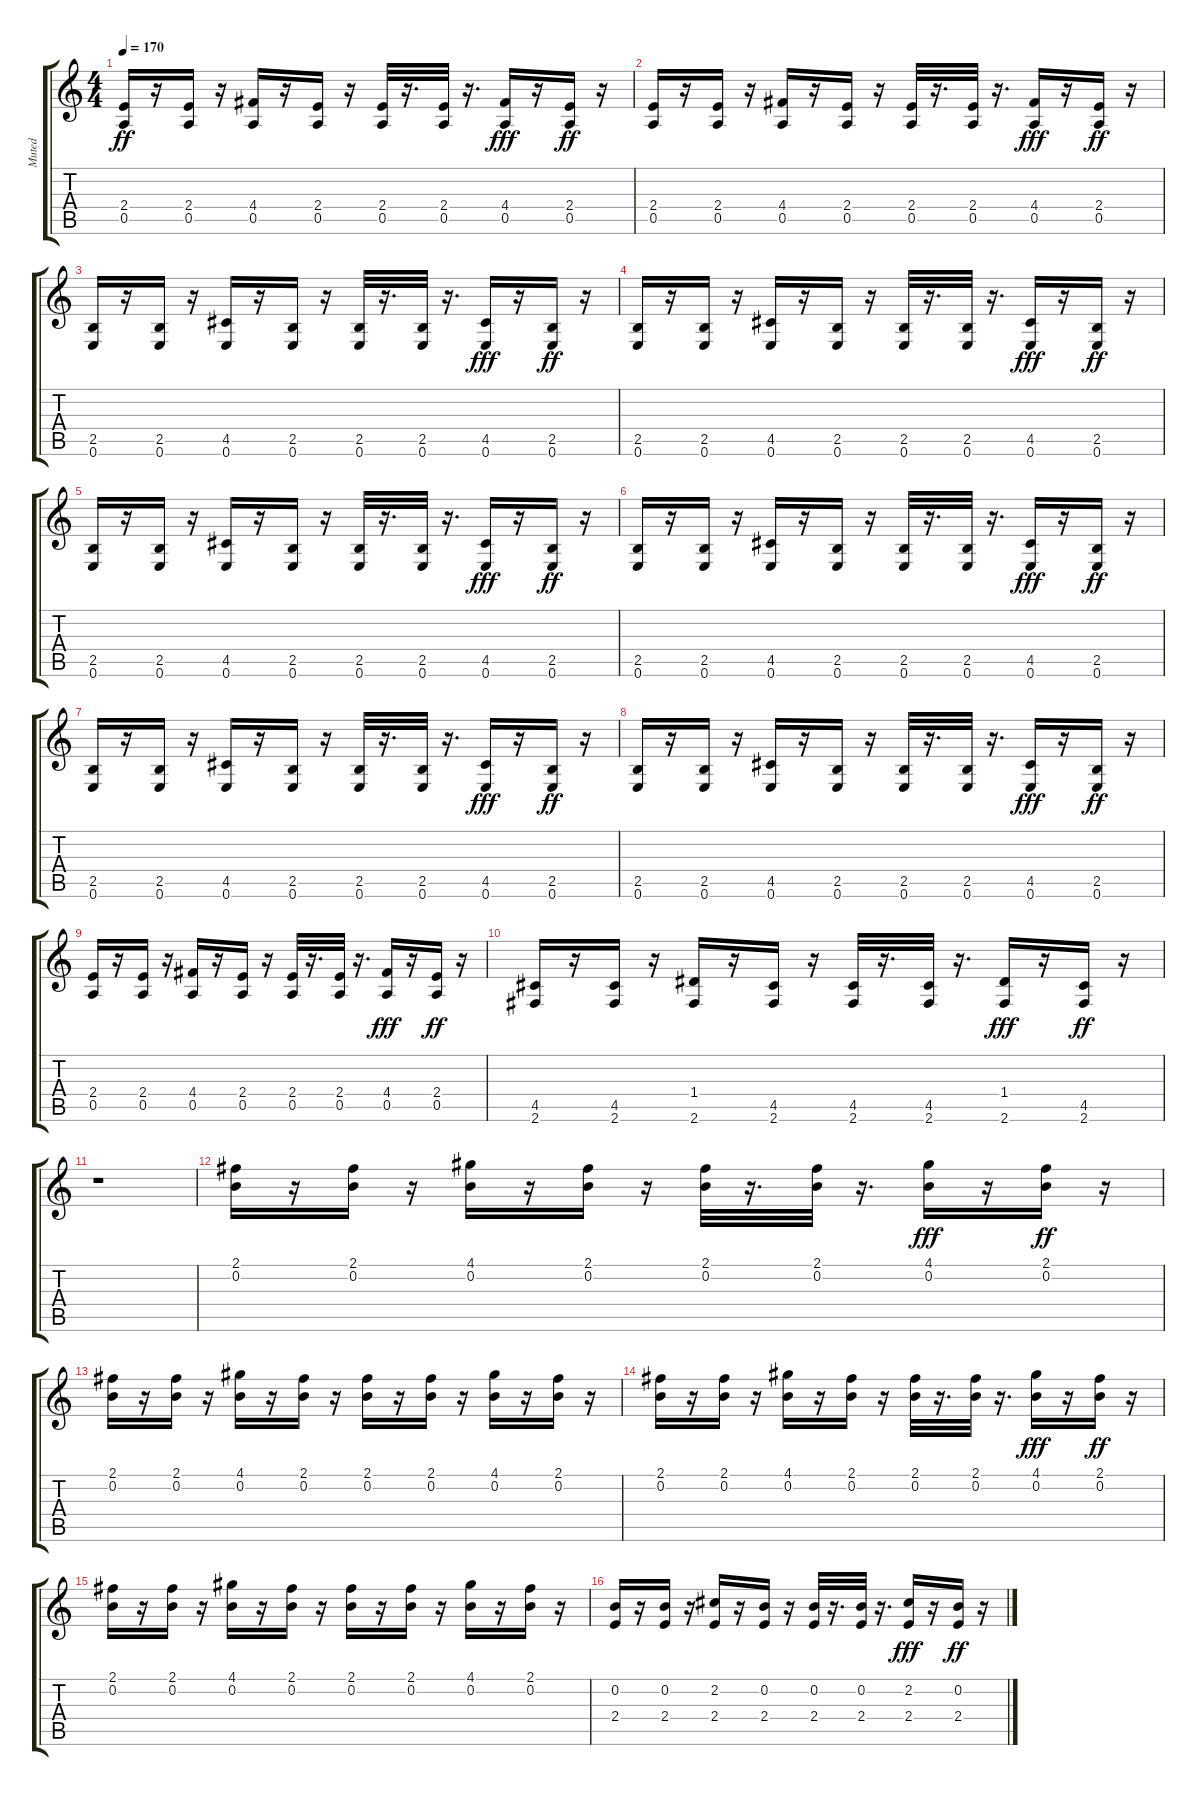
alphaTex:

\track ("Muted" "Muted") {instrument acousticguitarsteel}
\staff {score tabs}
\tuning (E4 B3 G3 D3 A2 E2) {hide}
\ts (4 4)
\tempo 170
\clef g2
\ks c
(2.4 0.5).16{dy ff} r.16 (2.4 0.5).16 r.16 (4.4 0.5).16 r.16 (2.4 0.5).16 r.16 (2.4 0.5).32 r.16{d} (2.4 0.5).32 r.16{d} (4.4 0.5).16{dy fff} r.16 (2.4 0.5).16{dy ff} r.16 |
(2.4 0.5).16 r.16 (2.4 0.5).16 r.16 (4.4 0.5).16 r.16 (2.4 0.5).16 r.16 (2.4 0.5).32 r.16{d} (2.4 0.5).32 r.16{d} (4.4 0.5).16{dy fff} r.16 (2.4 0.5).16{dy ff} r.16 |
(2.5 0.6).16 r.16 (2.5 0.6).16 r.16 (4.5 0.6).16 r.16 (2.5 0.6).16 r.16 (2.5 0.6).32 r.16{d} (2.5 0.6).32 r.16{d} (4.5 0.6).16{dy fff} r.16 (2.5 0.6).16{dy ff} r.16 |
(2.5 0.6).16 r.16 (2.5 0.6).16 r.16 (4.5 0.6).16 r.16 (2.5 0.6).16 r.16 (2.5 0.6).32 r.16{d} (2.5 0.6).32 r.16{d} (4.5 0.6).16{dy fff} r.16 (2.5 0.6).16{dy ff} r.16 |
(2.5 0.6).16 r.16 (2.5 0.6).16 r.16 (4.5 0.6).16 r.16 (2.5 0.6).16 r.16 (2.5 0.6).32 r.16{d} (2.5 0.6).32 r.16{d} (4.5 0.6).16{dy fff} r.16 (2.5 0.6).16{dy ff} r.16 |
(2.5 0.6).16 r.16 (2.5 0.6).16 r.16 (4.5 0.6).16 r.16 (2.5 0.6).16 r.16 (2.5 0.6).32 r.16{d} (2.5 0.6).32 r.16{d} (4.5 0.6).16{dy fff} r.16 (2.5 0.6).16{dy ff} r.16 |
(2.5 0.6).16 r.16 (2.5 0.6).16 r.16 (4.5 0.6).16 r.16 (2.5 0.6).16 r.16 (2.5 0.6).32 r.16{d} (2.5 0.6).32 r.16{d} (4.5 0.6).16{dy fff} r.16 (2.5 0.6).16{dy ff} r.16 |
(2.5 0.6).16 r.16 (2.5 0.6).16 r.16 (4.5 0.6).16 r.16 (2.5 0.6).16 r.16 (2.5 0.6).32 r.16{d} (2.5 0.6).32 r.16{d} (4.5 0.6).16{dy fff} r.16 (2.5 0.6).16{dy ff} r.16 |
(2.4 0.5).16 r.16 (2.4 0.5).16 r.16 (4.4 0.5).16 r.16 (2.4 0.5).16 r.16 (2.4 0.5).32 r.16{d} (2.4 0.5).32 r.16{d} (4.4 0.5).16{dy fff} r.16 (2.4 0.5).16{dy ff} r.16 |
(4.5 2.6).16 r.16 (4.5 2.6).16 r.16 (1.4 2.6).16 r.16 (4.5 2.6).16 r.16 (4.5 2.6).32 r.16{d} (4.5 2.6).32 r.16{d} (1.4 2.6).16{dy fff} r.16 (4.5 2.6).16{dy ff} r.16 |
r.1 |
(2.1 0.2).16 r.16 (2.1 0.2).16 r.16 (4.1 0.2).16 r.16 (2.1 0.2).16 r.16 (2.1 0.2).32 r.16{d} (2.1 0.2).32 r.16{d} (4.1 0.2).16{dy fff} r.16 (2.1 0.2).16{dy ff} r.16 |
(2.1 0.2).16 r.16 (2.1 0.2).16 r.16 (4.1 0.2).16 r.16 (2.1 0.2).16 r.16 (2.1 0.2).16 r.16 (2.1 0.2).16 r.16 (4.1 0.2).16 r.16 (2.1 0.2).16 r.16 |
(2.1 0.2).16 r.16 (2.1 0.2).16 r.16 (4.1 0.2).16 r.16 (2.1 0.2).16 r.16 (2.1 0.2).32 r.16{d} (2.1 0.2).32 r.16{d} (4.1 0.2).16{dy fff} r.16 (2.1 0.2).16{dy ff} r.16 |
(2.1 0.2).16 r.16 (2.1 0.2).16 r.16 (4.1 0.2).16 r.16 (2.1 0.2).16 r.16 (2.1 0.2).16 r.16 (2.1 0.2).16 r.16 (4.1 0.2).16 r.16 (2.1 0.2).16 r.16 |
(0.2 2.4).16 r.16 (0.2 2.4).16 r.16 (2.2 2.4).16 r.16 (0.2 2.4).16 r.16 (0.2 2.4).32 r.16{d} (0.2 2.4).32 r.16{d} (2.2 2.4).16{dy fff} r.16 (0.2 2.4).16{dy ff} r.16
